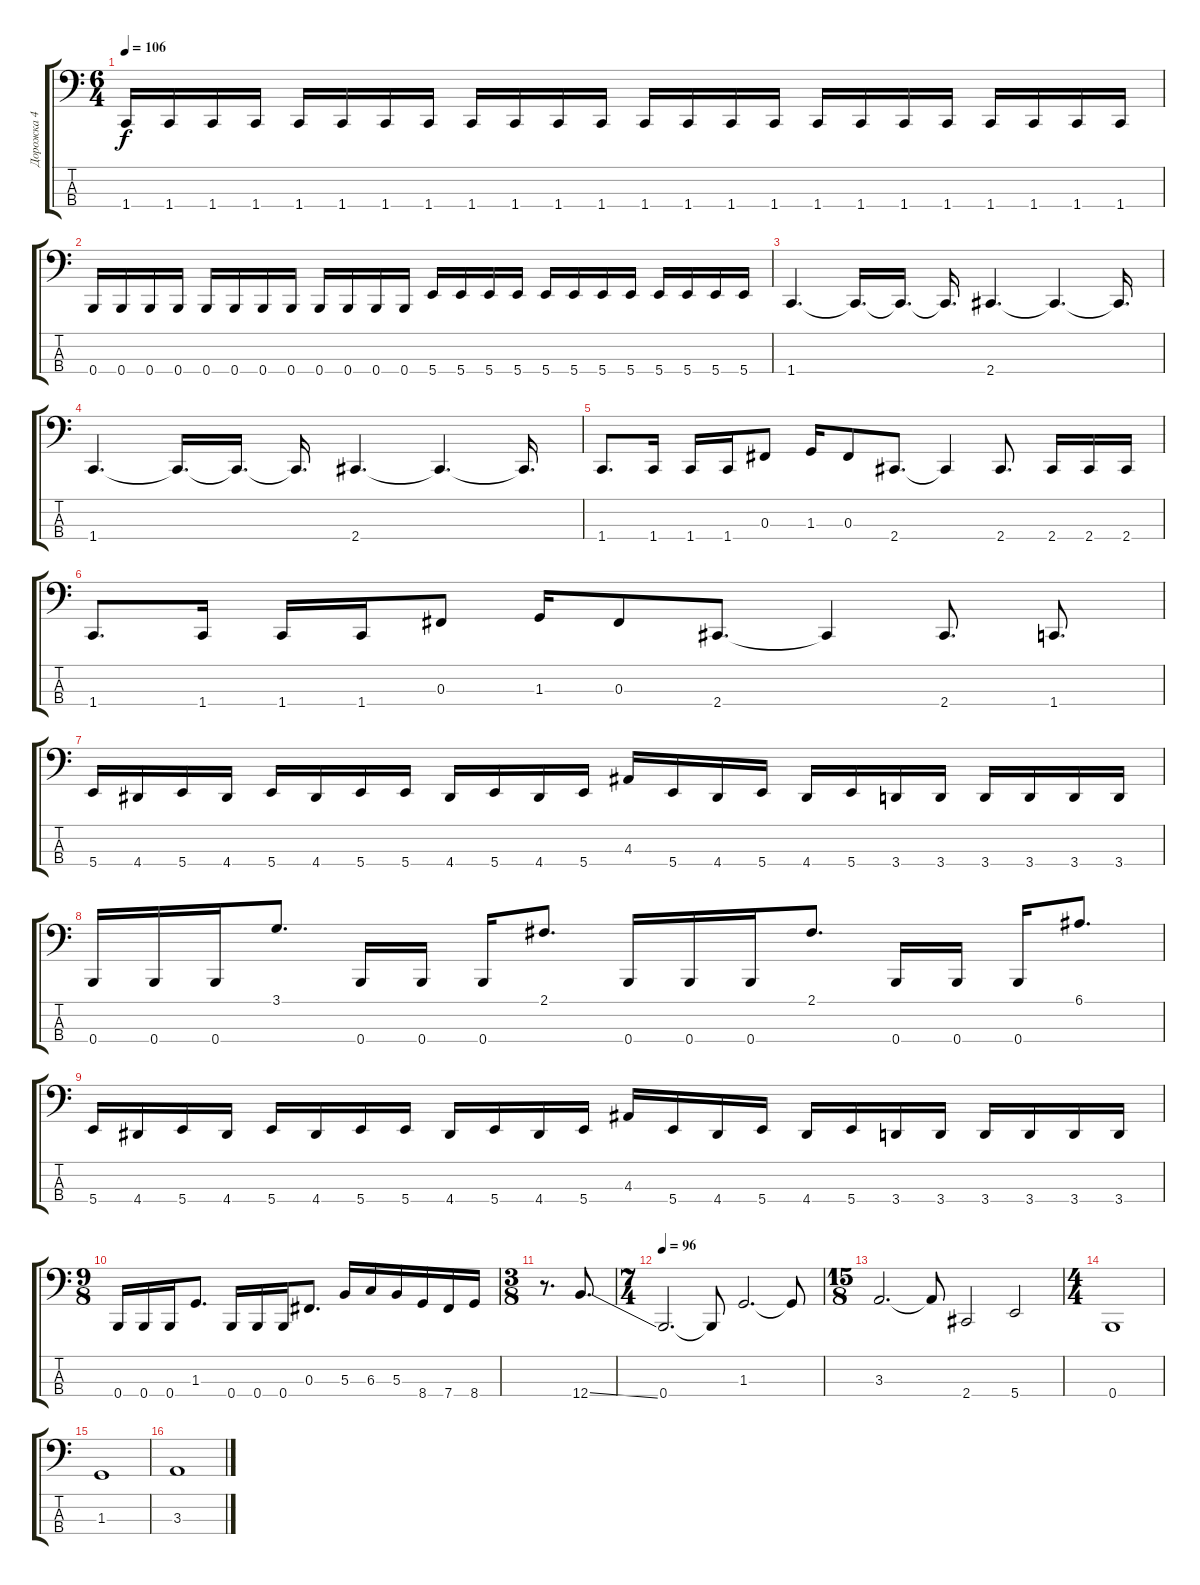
\track ("Дорожка 4" "Дорожка 4") {instrument electricbasspick}
\staff {score tabs}
\tuning (E2 B1 Gb1 B0) {hide}
\ts (6 4)
\tempo 106
\clef f4
\ks c
1.4.16{dy f} 1.4.16 1.4.16 1.4.16 1.4.16 1.4.16 1.4.16 1.4.16 1.4.16 1.4.16 1.4.16 1.4.16 1.4.16 1.4.16 1.4.16 1.4.16 1.4.16 1.4.16 1.4.16 1.4.16 1.4.16 1.4.16 1.4.16 1.4.16 |
0.4.16 0.4.16 0.4.16 0.4.16 0.4.16 0.4.16 0.4.16 0.4.16 0.4.16 0.4.16 0.4.16 0.4.16 5.4.16 5.4.16 5.4.16 5.4.16 5.4.16 5.4.16 5.4.16 5.4.16 5.4.16 5.4.16 5.4.16 5.4.16 |
1.4.4{d} 1.4{t}.16{d} 1.4{t}.16{d} 1.4{t}.16{d} 2.4.4{d} 2.4{t}.4{d} 2.4{t}.16{d} |
1.4.4{d} 1.4{t}.16{d} 1.4{t}.16{d} 1.4{t}.16{d} 2.4.4{d} 2.4{t}.4{d} 2.4{t}.16{d} |
1.4.8{d} 1.4.16 1.4.16 1.4.16 0.3.8 1.3.16 0.3.8 2.4.8{d} 2.4{t}.4 2.4.8{d} 2.4.16 2.4.16 2.4.16 |
1.4.8{d} 1.4.16 1.4.16 1.4.16 0.3.8 1.3.16 0.3.8 2.4.8{d} 2.4{t}.4 2.4.8{d} 1.4.8{d} |
5.4.16 4.4.16 5.4.16 4.4.16 5.4.16 4.4.16 5.4.16 5.4.16 4.4.16 5.4.16 4.4.16 5.4.16 4.3.16 5.4.16 4.4.16 5.4.16 4.4.16 5.4.16 3.4.16 3.4.16 3.4.16 3.4.16 3.4.16 3.4.16 |
0.4.16 0.4.16 0.4.16 3.1.8{d} 0.4.16 0.4.16 0.4.16 2.1.8{d} 0.4.16 0.4.16 0.4.16 2.1.8{d} 0.4.16 0.4.16 0.4.16 6.1.8{d} |
5.4.16 4.4.16 5.4.16 4.4.16 5.4.16 4.4.16 5.4.16 5.4.16 4.4.16 5.4.16 4.4.16 5.4.16 4.3.16 5.4.16 4.4.16 5.4.16 4.4.16 5.4.16 3.4.16 3.4.16 3.4.16 3.4.16 3.4.16 3.4.16 |
\ts (9 8)
0.4.16 0.4.16 0.4.16 1.3.8{d} 0.4.16 0.4.16 0.4.16 0.3.8{d} 5.3.16 6.3.16 5.3.16 8.4.16 7.4.16 8.4.16 |
\ts (3 8)
r.8{d} 12.4{ss}.8{d} |
\ts (7 4)
\tempo 96
0.4.2{d} 0.4{t}.8 1.3.2{d} 1.3{t}.8 |
\ts (15 8)
3.3.2{d} 3.3{t}.8 2.4.2 5.4.2 |
\ts (4 4)
0.4.1 |
1.3.1 |
3.3.1
